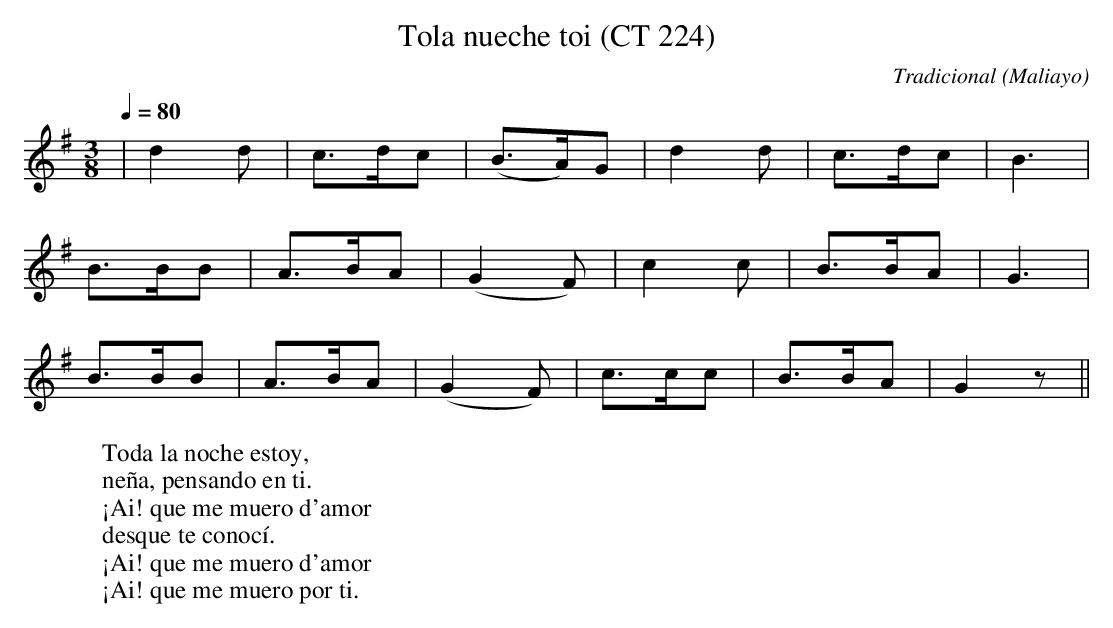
X:1
T:Tola nueche toi (CT 224)
C:Tradicional
O:Maliayo
M:3/8
L:1/8
Q:1/4=80
W:Toda la noche estoy,
W:neña, pensando en ti.
W:¡Ai! que me muero d'amor
W:desque te conocí.
W:¡Ai! que me muero d'amor
W:¡Ai! que me muero por ti.
K:G
|d2 d|c>dc|(B>A)G|d2 d|c>dc|B3|
B>BB|A>BA|(G2 F)|c2 c|B>BA|G3|
B>BB|A>BA|(G2 F)|c>cc|B>BA|G2 z||
